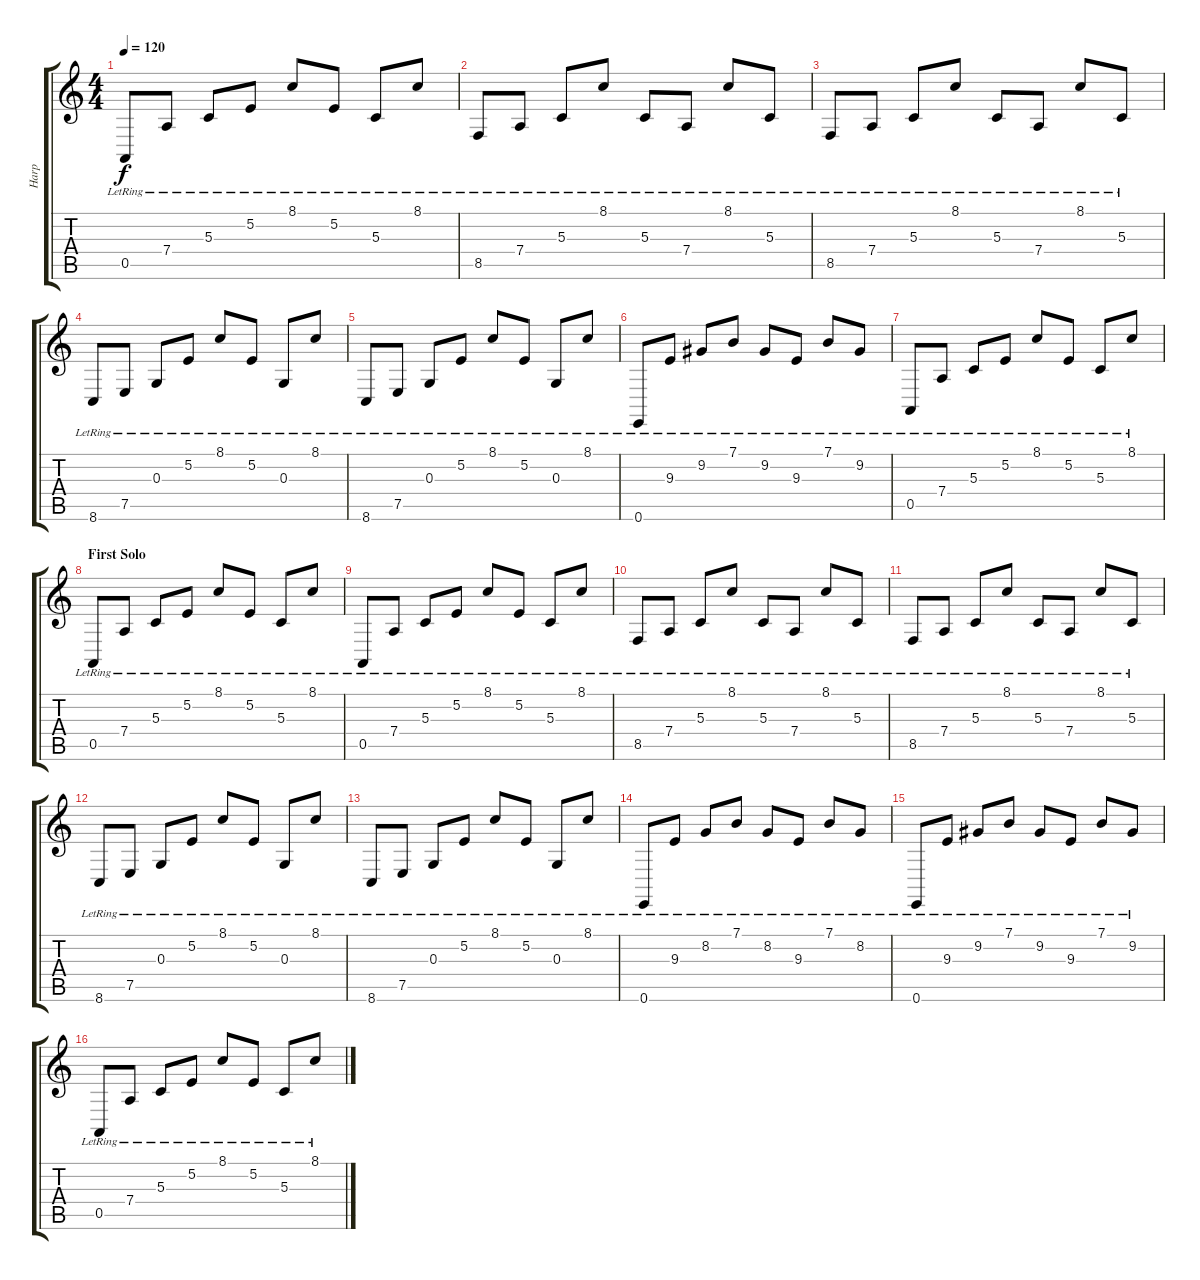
\track ("Harp" "Harp") {instrument orchestralharp}
\staff {score tabs}
\tuning (E4 B3 G3 D3 A2 E2) {hide}
\ts (4 4)
\tempo 120
\clef g2
\ks c
0.5{lr}.8{dy f} 7.4{lr}.8 5.3{lr}.8 5.2{lr}.8 8.1{lr}.8 5.2{lr}.8 5.3{lr}.8 8.1{lr}.8 |
8.5{lr}.8 7.4{lr}.8 5.3{lr}.8 8.1{lr}.8 5.3{lr}.8 7.4{lr}.8 8.1{lr}.8 5.3{lr}.8 |
8.5{lr}.8 7.4{lr}.8 5.3{lr}.8 8.1{lr}.8 5.3{lr}.8 7.4{lr}.8 8.1{lr}.8 5.3{lr}.8 |
8.6{lr}.8 7.5{lr}.8 0.3{lr}.8 5.2{lr}.8 8.1{lr}.8 5.2{lr}.8 0.3{lr}.8 8.1{lr}.8 |
8.6{lr}.8 7.5{lr}.8 0.3{lr}.8 5.2{lr}.8 8.1{lr}.8 5.2{lr}.8 0.3{lr}.8 8.1{lr}.8 |
0.6{lr}.8 9.3{lr}.8 9.2{lr}.8 7.1{lr}.8 9.2{lr}.8 9.3{lr}.8 7.1{lr}.8 9.2{lr}.8 |
0.5{lr}.8 7.4{lr}.8 5.3{lr}.8 5.2{lr}.8 8.1{lr}.8 5.2{lr}.8 5.3{lr}.8 8.1{lr}.8 |
\section ("" "First Solo")
0.5{lr}.8 7.4{lr}.8 5.3{lr}.8 5.2{lr}.8 8.1{lr}.8 5.2{lr}.8 5.3{lr}.8 8.1{lr}.8 |
0.5{lr}.8 7.4{lr}.8 5.3{lr}.8 5.2{lr}.8 8.1{lr}.8 5.2{lr}.8 5.3{lr}.8 8.1{lr}.8 |
8.5{lr}.8 7.4{lr}.8 5.3{lr}.8 8.1{lr}.8 5.3{lr}.8 7.4{lr}.8 8.1{lr}.8 5.3{lr}.8 |
8.5{lr}.8 7.4{lr}.8 5.3{lr}.8 8.1{lr}.8 5.3{lr}.8 7.4{lr}.8 8.1{lr}.8 5.3{lr}.8 |
8.6{lr}.8 7.5{lr}.8 0.3{lr}.8 5.2{lr}.8 8.1{lr}.8 5.2{lr}.8 0.3{lr}.8 8.1{lr}.8 |
8.6{lr}.8 7.5{lr}.8 0.3{lr}.8 5.2{lr}.8 8.1{lr}.8 5.2{lr}.8 0.3{lr}.8 8.1{lr}.8 |
0.6{lr}.8 9.3{lr}.8 8.2{lr}.8 7.1{lr}.8 8.2{lr}.8 9.3{lr}.8 7.1{lr}.8 8.2{lr}.8 |
0.6{lr}.8 9.3{lr}.8 9.2{lr}.8 7.1{lr}.8 9.2{lr}.8 9.3{lr}.8 7.1{lr}.8 9.2{lr}.8 |
0.5{lr}.8 7.4{lr}.8 5.3{lr}.8 5.2{lr}.8 8.1{lr}.8 5.2{lr}.8 5.3{lr}.8 8.1{lr}.8
